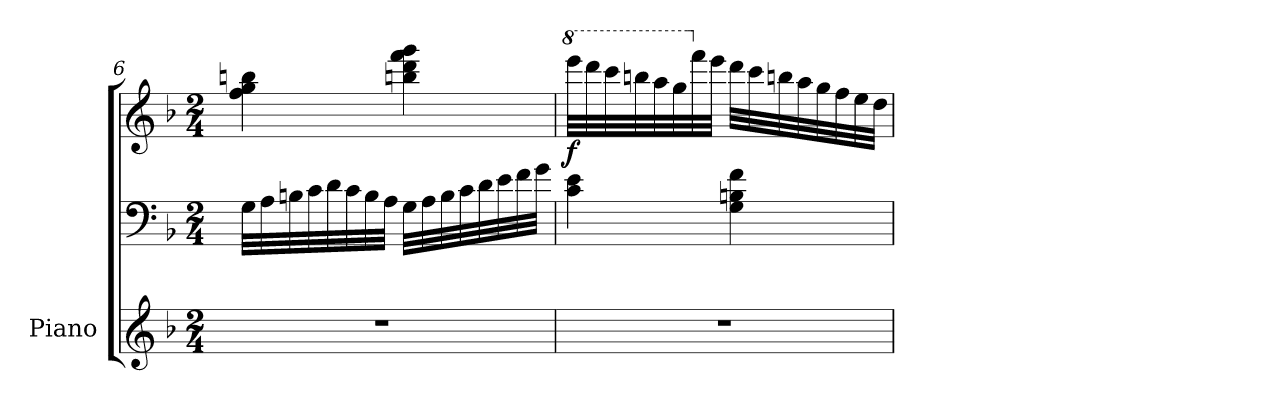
**kern	**kern	**kern	**dynam
*part1	*part1	*part1	*part1
*staff3	*staff2	*staff1	*staff1/2/3
*I"Piano	*	*	*
*I'Pno	*	*	*
!!LO:LB:g=z
*clefG2	*clefF4	*clefG2	*
*k[b-]	*k[b-]	*k[b-]	*
*M2/4	*M2/4	*M2/4	*
=6	=6	=6	=6
2r	32G\LLL	4ff\ 4gg\ 4bbn\	.
.	32A\	.	.
.	32Bn\	.	.
.	32c\	.	.
.	32d\	.	.
.	32c\	.	.
.	32B\	.	.
.	32A\JJJ	.	.
.	32G\LLL	4bbn\ 4ddd\ 4fff\ 4ggg\	.
.	32A\	.	.
.	32B\	.	.
.	32c\	.	.
.	32d\	.	.
.	32e\	.	.
.	32f\	.	.
.	32g\JJJ	.	.
=7	=7	=7	=7
*	*	*8va	*
!	!	!	!LO:DY:b
2r	4c\ 4e\	32eeee\LLL	f
.	.	32dddd\	.
.	.	32cccc\	.
.	.	32bbbn\	.
.	.	32aaa\	.
.	.	32ggg\	.
*	*	*X8va	*
.	.	32fff\	.
.	.	32eee\JJJ	.
.	4G\ 4Bn\ 4f\	32ddd\LLL	.
.	.	32ccc\	.
.	.	32bbn\	.
.	.	32aa\	.
.	.	32gg\	.
.	.	32ff\	.
.	.	32ee\	.
.	.	32dd\JJJ	.
=	=	=	=
*-	*-	*-	*-
